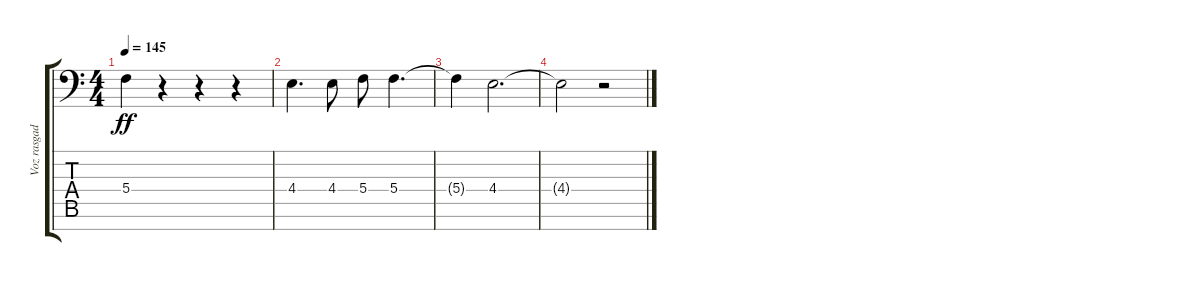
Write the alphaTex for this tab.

\track ("Voz rasgada y lírica del man" "Voz rasgad") {instrument timpani}
\staff {score tabs}
\tuning (C6 C5 C4 C3 C2 C1 C0) {hide}
\ts (4 4)
\tempo 145
\clef f4
\ks c
5.4{t}.4{dy ff} r.4 r.4 r.4 |
4.4.4{d} 4.4.8 5.4.8 5.4.4{d} |
5.4{t}.4 4.4.2{d} |
4.4{t}.2 r.2
